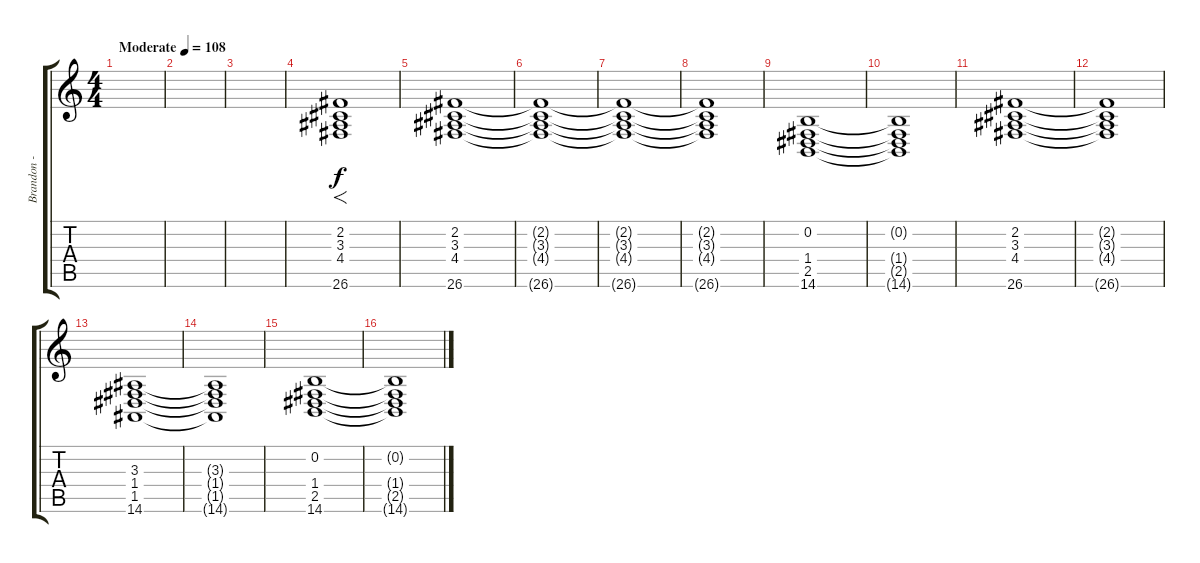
\track ("Brandon - Organ" "Brandon - ") {instrument drawbarorgan}
\staff {score tabs}
\tuning (E4 B3 G3 D3 A2 E2) {hide}
\ts (4 4)
\tempo (108 "Moderate")
\clef g2
\ks c
|
|
|
(2.2 3.3 4.4 26.6).1{f} |
(2.2 3.3 4.4 26.6).1 |
(2.2{t} 3.3{t} 4.4{t} 26.6{t}).1 |
(2.2{t} 3.3{t} 4.4{t} 26.6{t}).1 |
(2.2{t} 3.3{t} 4.4{t} 26.6{t}).1 |
(0.2 1.4 2.5 14.6).1 |
(0.2{t} 1.4{t} 2.5{t} 14.6{t}).1 |
(2.2 3.3 4.4 26.6).1 |
(2.2{t} 3.3{t} 4.4{t} 26.6{t}).1 |
(3.3 1.4 1.5 14.6).1 |
(3.3{t} 1.4{t} 1.5{t} 14.6{t}).1 |
(0.2 1.4 2.5 14.6).1 |
(0.2{t} 1.4{t} 2.5{t} 14.6{t}).1
